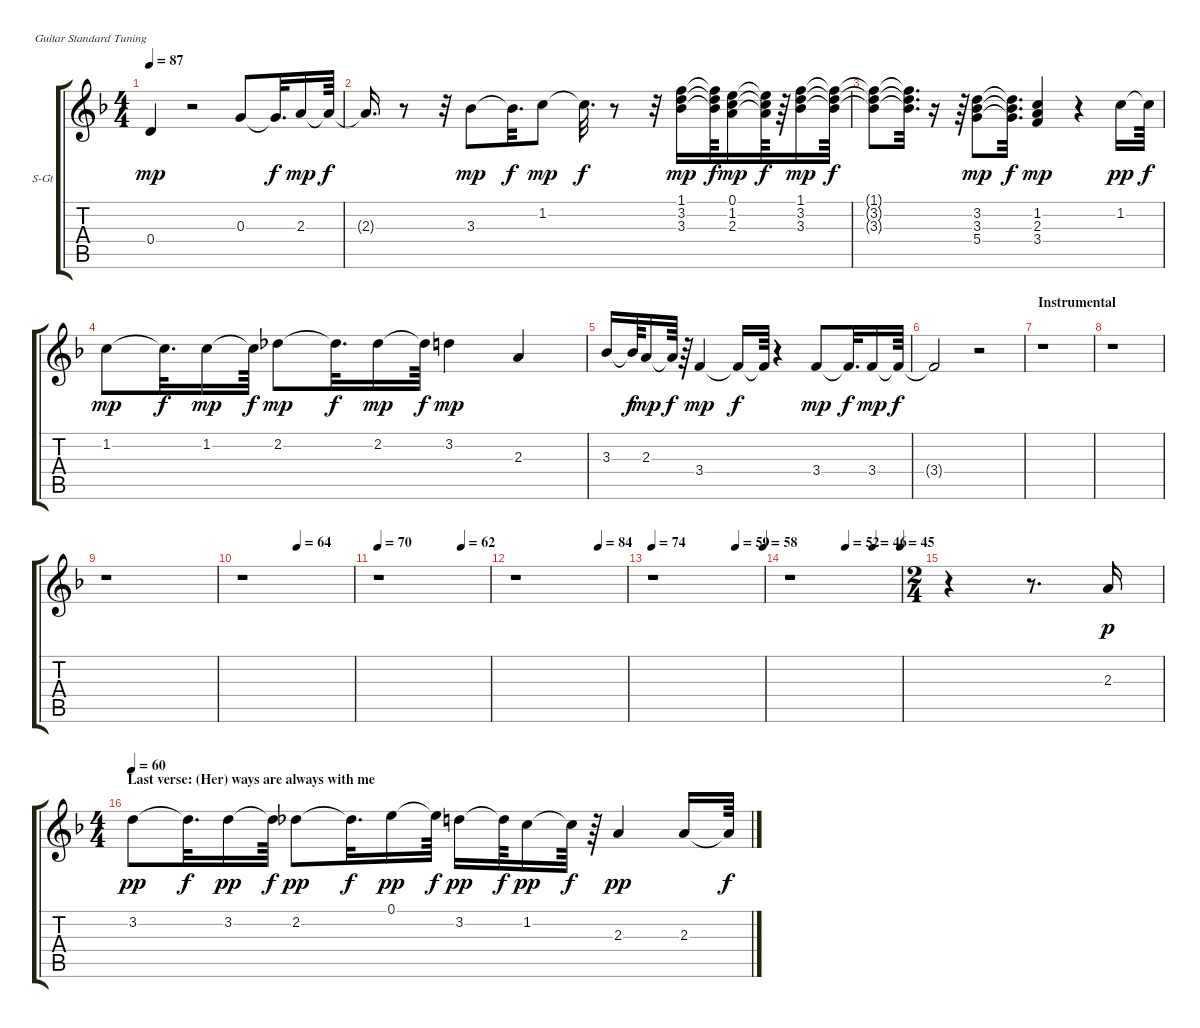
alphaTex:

\bracketExtendMode groupsimilarinstruments
\firstSystemTrackNameOrientation horizontal
\otherSystemsTrackNameOrientation horizontal
\track ("Vocals" "S-Gt") {instrument bassoon}
\staff {score tabs}
\tuning (E4 B3 G3 D3 A2 E2)
\displaytranspose 12
\ts (4 4)
\tempo 87
\clef g2
\ks dminor
0.4.4{dy mp} r.2 0.3.8 0.3{t}.32{d dy f} 2.3.16{dy mp} 2.3{t}.64{dy f} |
2.3{t}.16{d} r.8 r.32 3.3.8{dy mp} 3.3{t}.32{d dy f} 1.2.8{dy mp} 1.2{t}.32{d dy f} r.8 r.32 (1.1 3.2 3.3).16{dy mp} (1.1{t} 3.2{t} 3.3{t}).64{dy f} (0.1 1.2 2.3).16{dy mp} (0.1{t} 1.2{t} 2.3{t}).64{dy f} r.64 (1.1 3.2 3.3).16{dy mp} (1.1{t} 3.2{t} 3.3{t}).64{dy f} |
(1.1{t} 3.2{t} 3.3{t}).8 (1.1{t} 3.2{t} 3.3{t}).32{d} r.16 r.64 (3.2 3.3 5.4).8{dy mp} (3.2{t} 3.3{t} 5.4{t}).32{d dy f} (1.2 2.3 3.4).4{dy mp} r.4 1.2.16{dy pp} 1.2{t}.64{dy f} |
1.2.8{dy mp} 1.2{t}.32{d dy f} 1.2.16{dy mp} 1.2{t}.64{dy f} 2.2.8{dy mp} 2.2{t}.32{d dy f} 2.2.16{dy mp} 2.2{t}.64{dy f} 3.2.4{dy mp} 2.3.4 |
3.3.16 3.3{t}.64{dy f} 2.3.16{dy mp} 2.3{t}.64{dy f} r.64 3.4.4{dy mp} 3.4{t}.16{dy f} 3.4{t}.64 r.4 3.4.8{dy mp} 3.4{t}.32{d dy f} 3.4.16{dy mp} 3.4{t}.64{dy f} |
3.4{t}.2 r.2 |
\section ("" "Instrumental")
r.1 |
r.1 |
r.1 |
\tempo (64 0.5)
r.1 |
\tempo 70
\tempo (62 0.75)
r.1 |
\tempo (84 0.75)
r.1 |
\tempo 74
\tempo (59 0.75)
\tempo (58 1)
r.1 |
\tempo (52 0.50625)
\tempo (46 0.75)
\tempo (45 1)
r.1 |
\ts (2 4)
r.4 r.8{d} 2.3.16{dy p} |
\ts (4 4)
\section ("" "Last verse: (Her) ways are always with me")
\tempo 60
3.2.8{dy pp} 3.2{t}.32{d dy f} 3.2.16{dy pp} 3.2{t}.64{dy f} 2.2.8{dy pp} 2.2{t}.32{d dy f} 0.1.16{dy pp} 0.1{t}.64{dy f} 3.2.16{dy pp} 3.2{t}.64{dy f} 1.2.16{dy pp} 1.2{t}.64{dy f} r.64 2.3.4{dy pp} 2.3.16 2.3{t}.64{dy f}
